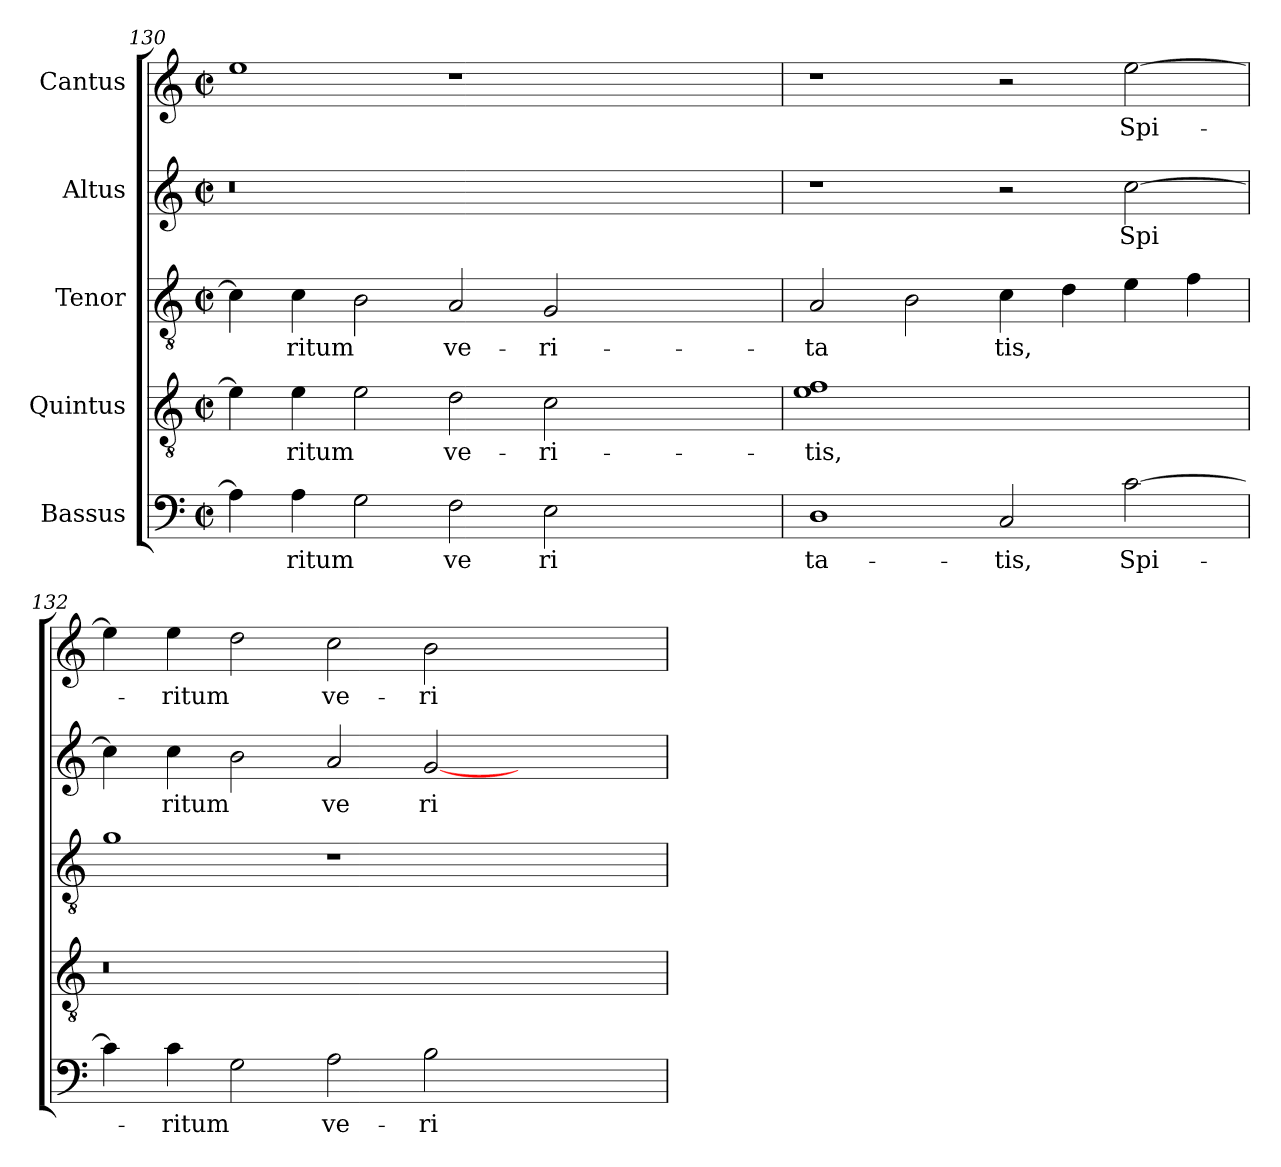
**kern	**text	**kern	**text	**kern	**text	**kern	**text	**kern	**text
*part5	*part5	*part4	*part4	*part3	*part3	*part2	*part2	*part1	*part1
*staff5	*staff5	*staff4	*staff4	*staff3	*staff3	*staff2	*staff2	*staff1	*staff1
*I"Bassus	*	*I"Quintus	*	*I"Tenor	*	*I"Altus	*	*I"Cantus	*
*clefF4	*	*clefGv2	*	*clefGv2	*	*clefG2	*	*clefG2	*
*M2/2	*	*M2/2	*	*M2/2	*	*M2/2	*	*M2/2	*
*met(c|)	*	*met(c|)	*	*met(c|)	*	*met(c|)	*	*met(c|)	*
=130	=130	=130	=130	=130	=130	=130	=130	=130	=130
4A\]	.	4e\]	.	4c\]	.	0r	.	1ee	.
!	!LO:LY:b	!	!LO:LY:b	!	!LO:LY:b	!	!	!	!
4A\	ritum	4e\	-ritum	4c\	-ritum	.	.	.	.
2G\	.	2e\	.	2B\	.	.	.	.	.
!	!LO:LY:b:cj	!	!LO:LY:b:cj	!	!LO:LY:b:cj	!	!	!LO:N:vis=1	!
2F\	ve	2d\	ve-	2A/	ve-	.	.	0r	.
!	!LO:LY:b:cj	!	!LO:LY:b:cj	!	!LO:LY:b:cj	!	!	!	!
2E\	ri	2c\	-ri-	2G/	-ri-	.	.	.	.
1ryy	.	1ryy	.	1ryy	.	1ryy	.	.	.
!!LO:LB:g=z
=131	=131	=131	=131	=131	=131	=131	=131	=131	=131
!	!LO:LY:b:cj	!	!LO:LY:b:cj	!	!LO:LY:b:cj	!	!	!	!
1D	ta-	1f 1e	tis,	2A/	-ta	1r	.	1r	.
.	.	.	.	2B\	.	.	.	.	.
!	!LO:LY:b:cj	!	!	!	!LO:LY:b	!	!	!	!
2C/	-tis,	1ryy	.	4c\	tis,	2r	.	2r	.
.	.	.	.	4d\	.	.	.	.	.
!	!LO:LY:b	!	!	!	!	!	!LO:LY:b	!	!LO:LY:b
[>2c\	Spi-	.	.	4e\	.	[>2cc\	Spi	[>2ee\	Spi-
.	.	.	.	4f\	.	.	.	.	.
=132	=132	=132	=132	=132	=132	=132	=132	=132	=132
4c\]	.	0r	.	1g	.	4cc\]	.	4ee\]	.
!	!LO:LY:b	!	!	!	!	!	!LO:LY:b	!	!LO:LY:b
4c\	-ritum	.	.	.	.	4cc\	ritum	4ee\	-ritum
2G\	.	.	.	.	.	2b\	.	2dd\	.
!	!LO:LY:b:cj	!	!	!LO:N:vis=1	!	!	!LO:LY:b:cj	!	!LO:LY:b:cj
2A\	ve-	.	.	0r	.	2a/	ve	2cc\	ve-
!	!LO:LY:b:cj	!	!	!	!	!	!LO:LY:b:cj	!	!LO:LY:b:cj
2B\	-ri-	.	.	.	.	[<2g/	ri	2b\	-ri-
1ryy	.	1ryy	.	.	.	1ryy	.	1ryy	.
=	=	=	=	=	=	=	=	=	=
*-	*-	*-	*-	*-	*-	*-	*-	*-	*-
